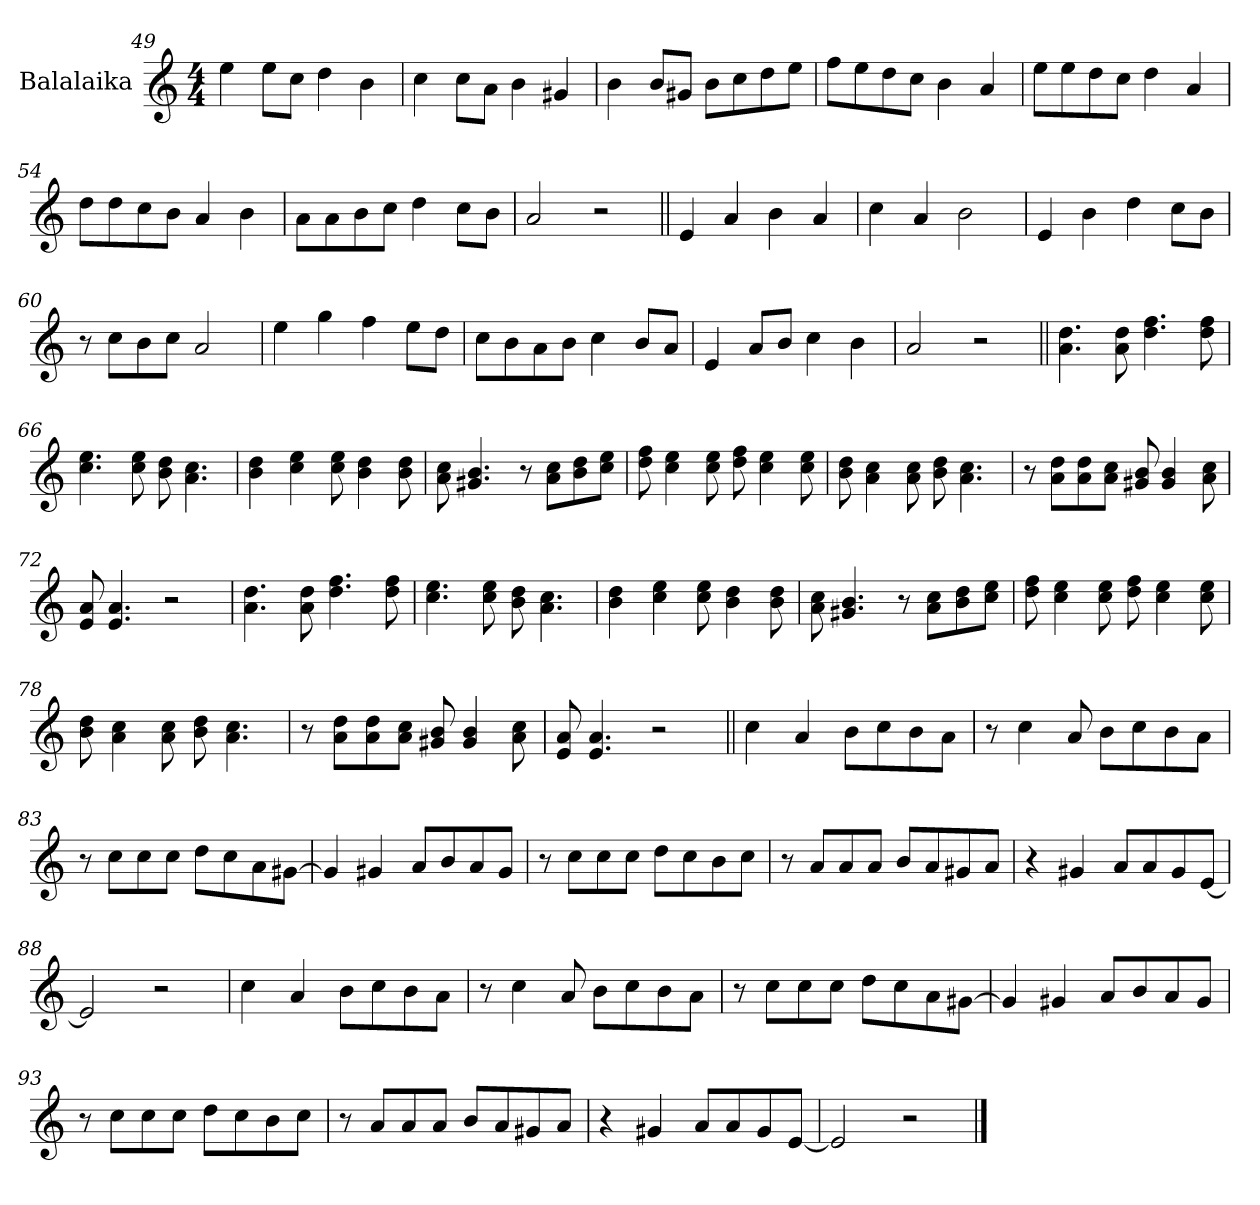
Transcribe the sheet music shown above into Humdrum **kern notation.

**kern
*part1
*staff1
*I"Balalaika
*I'Bal.
*clefG2
*k[]
*M4/4
=49
4ee
8eeL
8ccJ
4dd
4b
=50
4cc
8ccL
8aJ
4b
4g#X
=51
4b
8bL
8g#XJ
8bL
8cc
8dd
8eeJ
=52
8ffL
8ee
8dd
8ccJ
4b
4a
=53
8eeL
8ee
8dd
8ccJ
4dd
4a
=54
8ddL
8dd
8cc
8bJ
4a
4b
=55
8aL
8a
8b
8ccJ
4dd
8ccL
8bJ
=56
2a
2r
=57||
4e
4a
4b
4a
=58
4cc
4a
2b
=59
4e
4b
4dd
8ccL
8bJ
=60
8r
8ccL
8b
8ccJ
2a
=61
4ee
4gg
4ff
8eeL
8ddJ
=62
8ccL
8b
8a
8bJ
4cc
8bL
8aJ
=63
4e
8aL
8bJ
4cc
4b
=64
2a
2r
=65||
4.a 4.dd
8a 8dd
4.dd 4.ff
8dd 8ff
=66
4.cc 4.ee
8cc 8ee
8b 8dd
4.a 4.cc
=67
4b 4dd
4cc 4ee
8cc 8ee
4b 4dd
8b 8dd
=68
8a 8cc
4.g#X 4.b
8r
8a 8ccL
8b 8dd
8cc 8eeJ
=69
8dd 8ff
4cc 4ee
8cc 8ee
8dd 8ff
4cc 4ee
8cc 8ee
=70
8b 8dd
4a 4cc
8a 8cc
8b 8dd
4.a 4.cc
=71
8r
8a 8ddL
8a 8dd
8a 8ccJ
8g#X 8b
4g# 4b
8a 8cc
=72
8e 8a
4.e 4.a
2r
=73
4.a 4.dd
8a 8dd
4.dd 4.ff
8dd 8ff
=74
4.cc 4.ee
8cc 8ee
8b 8dd
4.a 4.cc
=75
4b 4dd
4cc 4ee
8cc 8ee
4b 4dd
8b 8dd
=76
8a 8cc
4.g#X 4.b
8r
8a 8ccL
8b 8dd
8cc 8eeJ
=77
8dd 8ff
4cc 4ee
8cc 8ee
8dd 8ff
4cc 4ee
8cc 8ee
=78
8b 8dd
4a 4cc
8a 8cc
8b 8dd
4.a 4.cc
=79
8r
8a 8ddL
8a 8dd
8a 8ccJ
8g#X 8b
4g# 4b
8a 8cc
=80
8e 8a
4.e 4.a
2r
=81||
4cc
4a
8bL
8cc
8b
8aJ
=82
8r
4cc
8a
8bL
8cc
8b
8aJ
=83
8r
8ccL
8cc
8ccJ
8ddL
8cc
8a
[8g#XJ
=84
4g#]
4g#X
8aL
8b
8a
8g#J
=85
8r
8ccL
8cc
8ccJ
8ddL
8cc
8b
8ccJ
=86
8r
8aL
8a
8aJ
8bL
8a
8g#X
8aJ
=87
4r
4g#X
8aL
8a
8g#
[8eJ
=88
2e]
2r
=89
4cc
4a
8bL
8cc
8b
8aJ
=90
8r
4cc
8a
8bL
8cc
8b
8aJ
=91
8r
8ccL
8cc
8ccJ
8ddL
8cc
8a
[8g#XJ
=92
4g#]
4g#X
8aL
8b
8a
8g#J
=93
8r
8ccL
8cc
8ccJ
8ddL
8cc
8b
8ccJ
=94
8r
8aL
8a
8aJ
8bL
8a
8g#X
8aJ
=95
4r
4g#X
8aL
8a
8g#
[8eJ
=96
2e]
2r
==
*-
